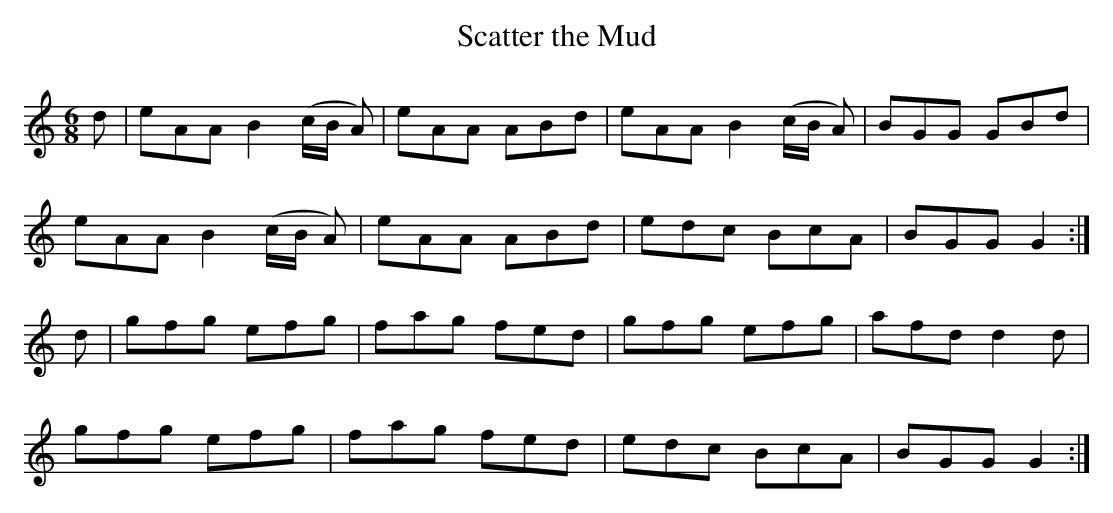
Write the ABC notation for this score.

X:1
T: Scatter the Mud
M: 6/8
L: 1/8
K: C
d|eAA B2(c/B/ A)|eAA ABd|eAA B2(c/B/ A)|BGG GBd|
eAA B2(c/B/ A)|eAA ABd|edc BcA|BGG G2:|
d|gfg efg|fag fed|gfg efg|afd d2d|
gfg efg|fag fed|edc BcA|BGG G2:|
